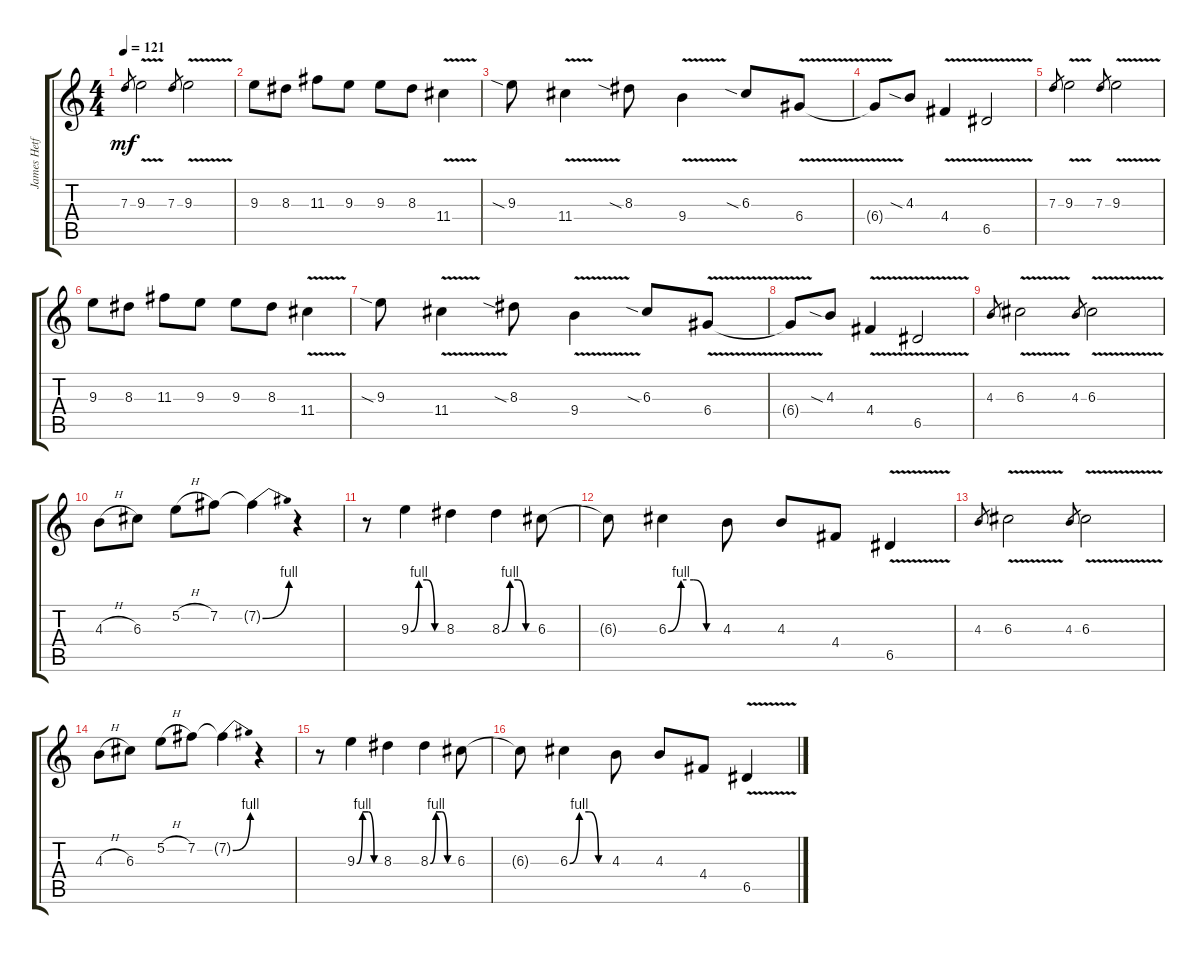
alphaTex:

\track ("James Hetfield (Lead)" "James Hetf") {instrument distortionguitar}
\staff {score tabs}
\tuning (E4 B3 G3 D3 A2 E2) {hide}
\ts (4 4)
\tempo 121
\clef g2
\ks c
7.3.8{gr dy mf} 9.3{v}.2 7.3.8{gr} 9.3{v}.2 |
9.3.8 8.3.8 11.3.8 9.3.8 9.3.8 8.3.8 11.4{v}.4 |
9.3{sia}.8 11.4{v}.4 8.3{sia}.8 9.4{v}.4 6.3{sia}.8 6.4{v}.8 |
6.4{v t}.8 4.3{sia}.8 4.4{v}.4 6.5{v}.2 |
7.3.8{gr} 9.3{v}.2 7.3.8{gr} 9.3{v}.2 |
9.3.8 8.3.8 11.3.8 9.3.8 9.3.8 8.3.8 11.4{v}.4 |
9.3{sia}.8 11.4{v}.4 8.3{sia}.8 9.4{v}.4 6.3{sia}.8 6.4{v}.8 |
6.4{v t}.8 4.3{sia}.8 4.4{v}.4 6.5{v}.2 |
4.3.8{gr} 6.3{v}.2 4.3.8{gr} 6.3{v}.2 |
4.3{h}.8 6.3.8 5.2{h}.8 7.2.8 7.2{be (bend 0 0 60 4) t}.4 r.4 |
r.8 9.3{be (custom 0 0 15 4 30 4 45 0 60 0)}.4 8.3.4 8.3{be (custom 0 0 15 4 30 4 45 0 60 0)}.4 6.3.8 |
6.3{t}.8 6.3{be (custom 0 0 15 4 30 4 45 0 60 0)}.4 4.3.8 4.3.8 4.4.8 6.5{v}.4 |
4.3.8{gr} 6.3{v}.2 4.3.8{gr} 6.3{v}.2 |
4.3{h}.8 6.3.8 5.2{h}.8 7.2.8 7.2{be (bend 0 0 60 4) t}.4 r.4 |
r.8 9.3{be (custom 0 0 15 4 30 4 45 0 60 0)}.4 8.3.4 8.3{be (custom 0 0 15 4 30 4 45 0 60 0)}.4 6.3.8 |
6.3{t}.8 6.3{be (custom 0 0 15 4 30 4 45 0 60 0)}.4 4.3.8 4.3.8 4.4.8 6.5{v}.4
